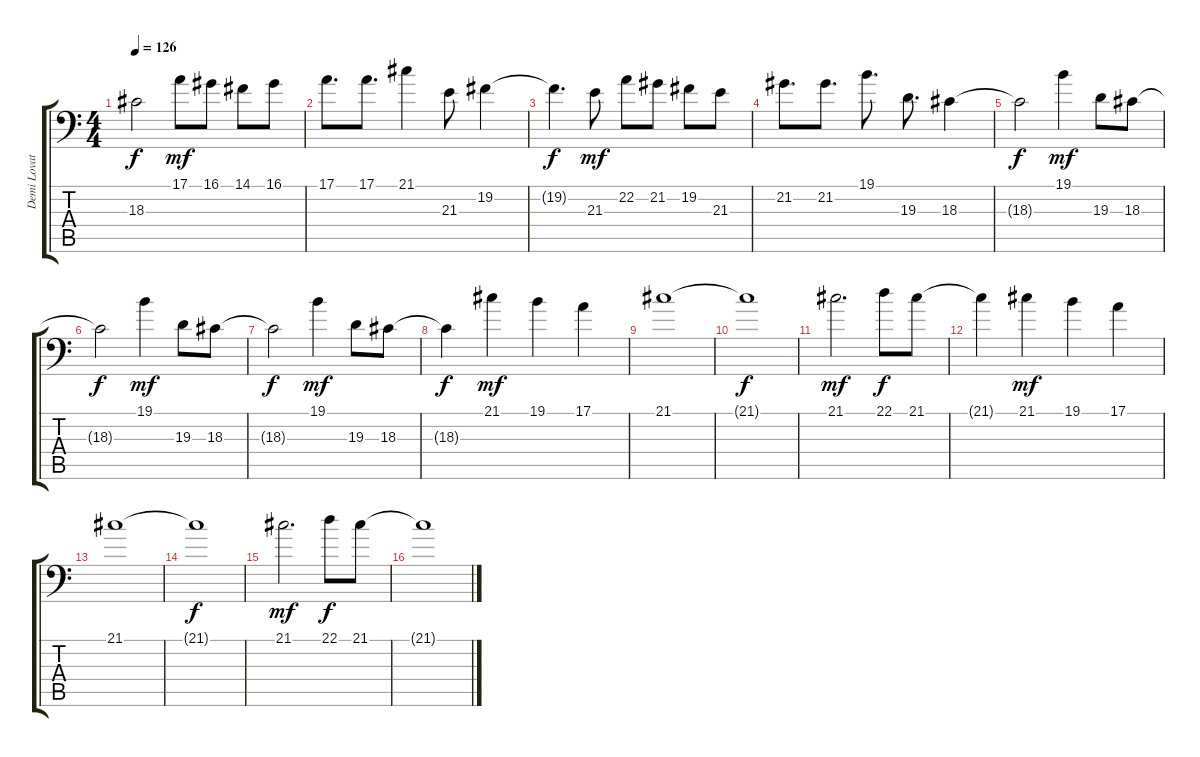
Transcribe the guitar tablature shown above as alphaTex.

\track ("Demi Lovato" "Demi Lovat") {instrument acousticgrandpiano}
\staff {score tabs}
\tuning (E3 B2 G2 D2 A1 E1) {hide}
\ts (4 4)
\tempo 126
\clef f4
\ks c
18.3{t}.2{dy f} 17.1.8{dy mf} 16.1.8 14.1.8 16.1.8 |
17.1.8{d} 17.1.8{d} 21.1.4 21.3.8 19.2.4 |
19.2{t}.4{d dy f} 21.3.8{dy mf} 22.2.8 21.2.8 19.2.8 21.3.8 |
21.2.8{d} 21.2.8{d} 19.1.8{d} 19.3.8{d} 18.3.4 |
18.3{t}.2{dy f} 19.1.4{dy mf} 19.3.8 18.3.8 |
18.3{t}.2{dy f} 19.1.4{dy mf} 19.3.8 18.3.8 |
18.3{t}.2{dy f} 19.1.4{dy mf} 19.3.8 18.3.8 |
18.3{t}.4{dy f} 21.1.4{dy mf} 19.1.4 17.1.4 |
21.1.1 |
21.1{t}.1{dy f} |
21.1.2{d dy mf} 22.1.8{dy f} 21.1.8 |
21.1{t}.4 21.1.4{dy mf} 19.1.4 17.1.4 |
21.1.1 |
21.1{t}.1{dy f} |
21.1.2{d dy mf} 22.1.8{dy f} 21.1.8 |
21.1{t}.1
